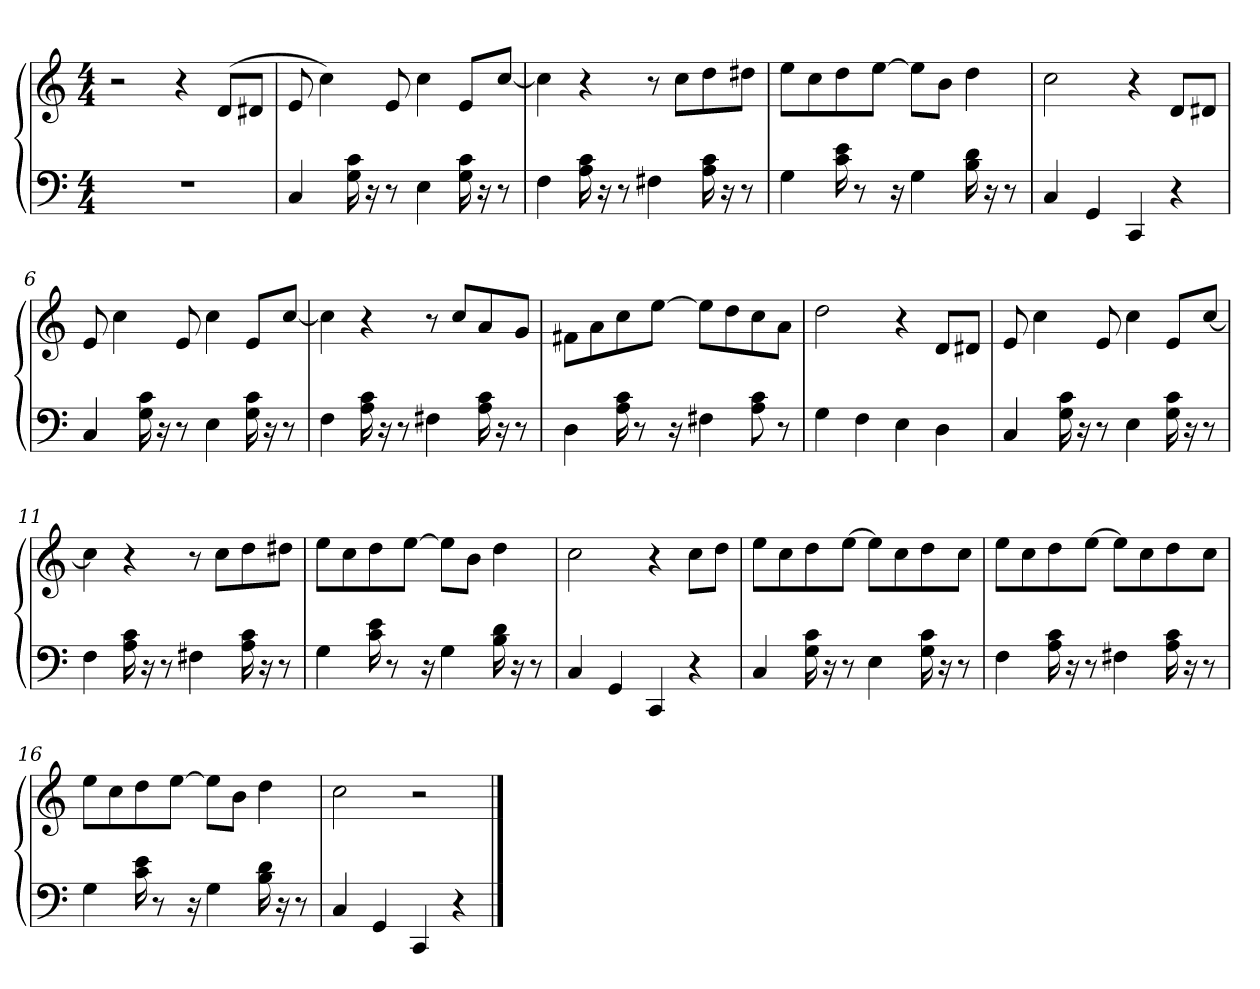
**kern	**kern
*part1	*part1
*staff2	*staff1
*clefF4	*clefG2
*k[]	*k[]
*C:	*C:
*M4/4	*M4/4
=1	=1
1r	2r
.	4r
.	(>8d/L
.	8d#X/J
=2	=2
4C/	8e/
.	4cc\)
16G\ 16c\	.
16r	.
8r	8e/
4E\	4cc\
16G\ 16c\	8e/L
16r	.
8r	[8cc/J
=3	=3
4F\	4cc\]
16A\ 16c\	4r
16r	.
8r	.
4F#X\	8r
.	8cc\L
16A\ 16c\	8dd\
16r	.
8r	8dd#X\J
=4	=4
4G\	8ee\L
.	8cc\
16c\ 16e\	8dd\
8r	.
.	[8ee\J
16r	.
4G\	8ee\L]
.	8b\J
16B\ 16d\	4dd\
16r	.
8r	.
=5	=5
4C/	2cc\
4GG/	.
4CC/	4r
4r	8d/L
.	8d#X/J
=6	=6
4C/	8e/
.	4cc\
16G\ 16c\	.
16r	.
8r	8e/
4E\	4cc\
16G\ 16c\	8e/L
16r	.
8r	[8cc/J
!!LO:LB:g=z
=7	=7
4F\	4cc\]
16A\ 16c\	4r
16r	.
8r	.
4F#X\	8r
.	8cc/L
16A\ 16c\	8a/
16r	.
8r	8g/J
=8	=8
4D\	8f#X\L
.	8a\
16A\ 16c\	8cc\
8r	.
.	[8ee\J
16r	.
4F#X\	8ee\L]
.	8dd\
8A\ 8c\	8cc\
8r	8a\J
=9	=9
4G\	2dd\
4F\	.
4E\	4r
4D\	8d/L
.	8d#X/J
=10	=10
4C/	8e/
.	4cc\
16G\ 16c\	.
16r	.
8r	8e/
4E\	4cc\
16G\ 16c\	8e/L
16r	.
8r	[8cc/J
!!LO:LB:g=z
=11	=11
4F\	4cc\]
16A\ 16c\	4r
16r	.
8r	.
4F#X\	8r
.	8cc\L
16A\ 16c\	8dd\
16r	.
8r	8dd#X\J
=12	=12
4G\	8ee\L
.	8cc\
16c\ 16e\	8dd\
8r	.
.	[8ee\J
16r	.
4G\	8ee\L]
.	8b\J
16B\ 16d\	4dd\
16r	.
8r	.
=13	=13
4C/	2cc\
4GG/	.
4CC/	4r
4r	8cc\L
.	8dd\J
=14	=14
4C/	8ee\L
.	8cc\
16G\ 16c\	8dd\
16r	.
8r	[8ee\J
4E\	8ee\L]
.	8cc\
16G\ 16c\	8dd\
16r	.
8r	8cc\J
!!LO:LB:g=z
=15	=15
4F\	8ee\L
.	8cc\
16A\ 16c\	8dd\
16r	.
8r	[8ee\J
4F#X\	8ee\L]
.	8cc\
16A\ 16c\	8dd\
16r	.
8r	8cc\J
=16	=16
4G\	8ee\L
.	8cc\
16c\ 16e\	8dd\
8r	.
.	[8ee\J
16r	.
4G\	8ee\L]
.	8b\J
16B\ 16d\	4dd\
16r	.
8r	.
=17	=17
4C/	2cc\
4GG/	.
4CC/	2r
4r	.
==	==
*-	*-
